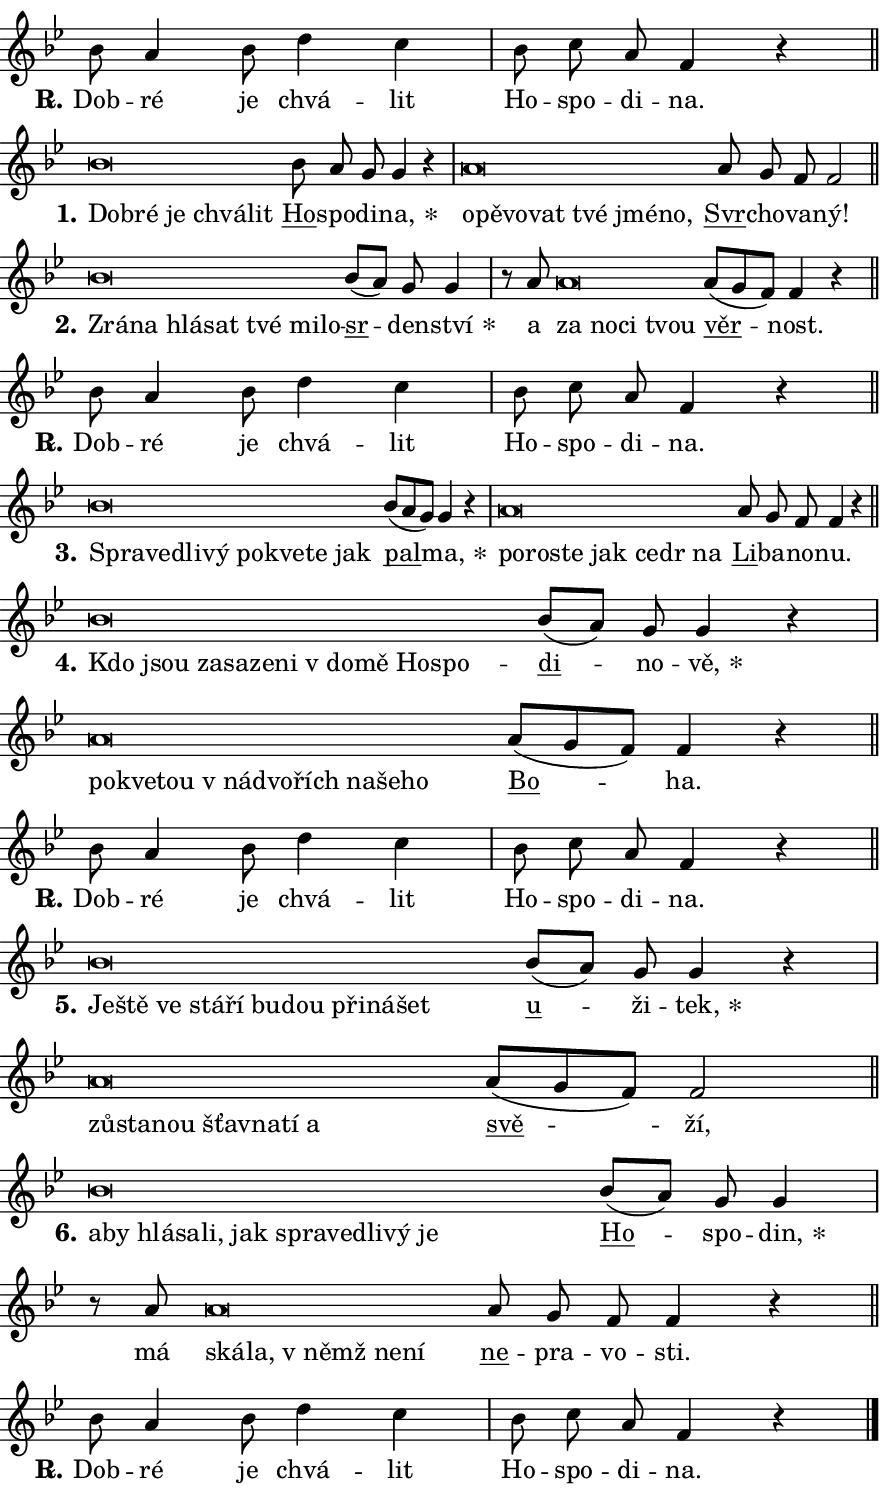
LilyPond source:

\version "2.24.0"
\header { tagline = "" }
\paper {
  indent = 0\cm
  top-margin = 0\cm
  right-margin = 0.13\cm % to fit lyric hyphens
  bottom-margin = 0\cm
  left-margin = 0\cm
  paper-width = 15\cm
  page-breaking = #ly:one-page-breaking
  system-system-spacing.basic-distance = #11
  score-system-spacing.basic-distance = #11
  ragged-last = ##f
}


%% Author: Thomas Morley
%% https://lists.gnu.org/archive/html/lilypond-user/2020-05/msg00002.html
#(define (line-position grob)
"Returns position of @var[grob} in current system:
   @code{'start}, if at first time-step
   @code{'end}, if at last time-step
   @code{'middle} otherwise
"
  (let* ((col (ly:item-get-column grob))
         (ln (ly:grob-object col 'left-neighbor))
         (rn (ly:grob-object col 'right-neighbor))
         (col-to-check-left (if (ly:grob? ln) ln col))
         (col-to-check-right (if (ly:grob? rn) rn col))
         (break-dir-left
           (and
             (ly:grob-property col-to-check-left 'non-musical #f)
             (ly:item-break-dir col-to-check-left)))
         (break-dir-right
           (and
             (ly:grob-property col-to-check-right 'non-musical #f)
             (ly:item-break-dir col-to-check-right))))
        (cond ((eqv? 1 break-dir-left) 'start)
              ((eqv? -1 break-dir-right) 'end)
              (else 'middle))))

#(define (tranparent-at-line-position vctor)
  (lambda (grob)
  "Relying on @code{line-position} select the relevant enry from @var{vctor}.
Used to determine transparency,"
    (case (line-position grob)
      ((end) (not (vector-ref vctor 0)))
      ((middle) (not (vector-ref vctor 1)))
      ((start) (not (vector-ref vctor 2))))))

noteHeadBreakVisibility =
#(define-music-function (break-visibility)(vector?)
"Makes @code{NoteHead}s transparent relying on @var{break-visibility}"
#{
  \override NoteHead.transparent =
    #(tranparent-at-line-position break-visibility)
#})

#(define delete-ledgers-for-transparent-note-heads
  (lambda (grob)
    "Reads whether a @code{NoteHead} is transparent.
If so this @code{NoteHead} is removed from @code{'note-heads} from
@var{grob}, which is supposed to be @code{LedgerLineSpanner}.
As a result ledgers are not printed for this @code{NoteHead}"
    (let* ((nhds-array (ly:grob-object grob 'note-heads))
           (nhds-list
             (if (ly:grob-array? nhds-array)
                 (ly:grob-array->list nhds-array)
                 '()))
           ;; Relies on the transparent-property being done before
           ;; Staff.LedgerLineSpanner.after-line-breaking is executed.
           ;; This is fragile ...
           (to-keep
             (remove
               (lambda (nhd)
                 (ly:grob-property nhd 'transparent #f))
               nhds-list)))
      ;; TODO find a better method to iterate over grob-arrays, similiar
      ;; to filter/remove etc for lists
      ;; For now rebuilt from scratch
      (set! (ly:grob-object grob 'note-heads)  '())
      (for-each
        (lambda (nhd)
          (ly:pointer-group-interface::add-grob grob 'note-heads nhd))
        to-keep))))

squashNotes = {
  \override NoteHead.X-extent = #'(-0.2 . 0.2)
  \override NoteHead.Y-extent = #'(-0.75 . 0)
  \override NoteHead.stencil =
    #(lambda (grob)
       (let ((pos (ly:grob-property grob 'staff-position)))
         (begin
           (if (< pos -7) (display "ERROR: Lower brevis then expected\n") (display ""))
           (if (<= pos -6) ly:text-interface::print ly:note-head::print))))
}
unSquashNotes = {
  \revert NoteHead.X-extent
  \revert NoteHead.Y-extent
  \revert NoteHead.stencil
}

hideNotes = \noteHeadBreakVisibility #begin-of-line-visible
unHideNotes = \noteHeadBreakVisibility #all-visible

% work-around for resetting accidentals
% https://lilypond.org/doc/v2.23/Documentation/notation/displaying-rhythms#unmetered-music
cadenzaMeasure = {
  \cadenzaOff
  \partial 1024 s1024
  \cadenzaOn
}

#(define-markup-command (accent layout props text) (markup?)
  "Underline accented syllable"
  (interpret-markup layout props
    #{\markup \override #'(offset . 4.3) \underline { #text }#}))

responsum = \markup \concat {
  "R" \hspace #-1.05 \path #0.1 #'((moveto 0 0.07) (lineto 0.9 0.8)) \hspace #0.05 "."
}

spaceSize = #0.6828661417322834 % exact space size for TeX Gyre Schola

\layout {
  \context {
    \Staff
    \remove "Time_signature_engraver"
    \override LedgerLineSpanner.after-line-breaking = #delete-ledgers-for-transparent-note-heads
  }
  \context {
    \Lyrics {
      \override LyricSpace.minimum-distance = \spaceSize
      \override LyricText.font-name = #"TeX Gyre Schola"
      \override LyricText.font-size = 1
      \override StanzaNumber.font-name = #"TeX Gyre Schola Bold"
      \override StanzaNumber.font-size = 1
    }
  }
  \context {
    \Score 
    \override NoteHead.text =
      #(lambda (grob) 
        (let ((pos (ly:grob-property grob 'staff-position)))
          #{\markup {
            \combine
              \halign #-0.55 \raise #(if (= pos -6) 0 0.5) \override #'(thickness . 2) \draw-line #'(3.2 . 0)
              \musicglyph "noteheads.sM1"
          }#}))
  }
}

% magnetic-lyrics.ily
%
%   written by
%     Jean Abou Samra <jean@abou-samra.fr>
%     Werner Lemberg <wl@gnu.org>
%
%   adapted by
%     Jiri Hon <jiri.hon@gmail.com>
%
% Version 2022-Apr-15

% https://www.mail-archive.com/lilypond-user@gnu.org/msg149350.html

#(define (Left_hyphen_pointer_engraver context)
   "Collect syllable-hyphen-syllable occurrences in lyrics and store
them in properties.  This engraver only looks to the left.  For
example, if the lyrics input is @code{foo -- bar}, it does the
following.

@itemize @bullet
@item
Set the @code{text} property of the @code{LyricHyphen} grob between
@q{foo} and @q{bar} to @code{foo}.

@item
Set the @code{left-hyphen} property of the @code{LyricText} grob with
text @q{foo} to the @code{LyricHyphen} grob between @q{foo} and
@q{bar}.
@end itemize

Use this auxiliary engraver in combination with the
@code{lyric-@/text::@/apply-@/magnetic-@/offset!} hook."
   (let ((hyphen #f)
         (text #f))
     (make-engraver
      (acknowledgers
       ((lyric-syllable-interface engraver grob source-engraver)
        (set! text grob)))
      (end-acknowledgers
       ((lyric-hyphen-interface engraver grob source-engraver)
        ;(when (not (grob::has-interface grob 'lyric-space-interface))
          (set! hyphen grob)));)
      ((stop-translation-timestep engraver)
       (when (and text hyphen)
         (ly:grob-set-object! text 'left-hyphen hyphen))
       (set! text #f)
       (set! hyphen #f)))))

#(define (lyric-text::apply-magnetic-offset! grob)
   "If the space between two syllables is less than the value in
property @code{LyricText@/.details@/.squash-threshold}, move the right
syllable to the left so that it gets concatenated with the left
syllable.

Use this function as a hook for
@code{LyricText@/.after-@/line-@/breaking} if the
@code{Left_@/hyphen_@/pointer_@/engraver} is active."
   (let ((hyphen (ly:grob-object grob 'left-hyphen #f)))
     (when hyphen
       (let ((left-text (ly:spanner-bound hyphen LEFT)))
         (when (grob::has-interface left-text 'lyric-syllable-interface)
           (let* ((common (ly:grob-common-refpoint grob left-text X))
                  (this-x-ext (ly:grob-extent grob common X))
                  (left-x-ext
                   (begin
                     ;; Trigger magnetism for left-text.
                     (ly:grob-property left-text 'after-line-breaking)
                     (ly:grob-extent left-text common X)))
                  ;; `delta` is the gap width between two syllables.
                  (delta (- (interval-start this-x-ext)
                            (interval-end left-x-ext)))
                  (details (ly:grob-property grob 'details))
                  (threshold (assoc-get 'squash-threshold details 0.2)))
             (when (< delta threshold)
               (let* (;; We have to manipulate the input text so that
                      ;; ligatures crossing syllable boundaries are not
                      ;; disabled.  For languages based on the Latin
                      ;; script this is essentially a beautification.
                      ;; However, for non-Western scripts it can be a
                      ;; necessity.
                      (lt (ly:grob-property left-text 'text))
                      (rt (ly:grob-property grob 'text))
                      (is-space (grob::has-interface hyphen 'lyric-space-interface))
                      (space (if is-space " " ""))
                      (extra-delta (if is-space spaceSize 0))
                      ;; Append new syllable.
                      (ltrt-space (if (and (string? lt) (string? rt))
                                (string-append lt space rt)
                                (make-concat-markup (list lt space rt))))
                      ;; Right-align `ltrt` to the right side.
                      (ltrt-space-markup (grob-interpret-markup
                               grob
                               (make-translate-markup
                                (cons (interval-length this-x-ext) 0)
                                (make-right-align-markup ltrt-space)))))
                 (begin
                   ;; Don't print `left-text`.
                   (ly:grob-set-property! left-text 'stencil #f)
                   ;; Set text and stencil (which holds all collected
                   ;; syllables so far) and shift it to the left.
                   (ly:grob-set-property! grob 'text ltrt-space)
                   (ly:grob-set-property! grob 'stencil ltrt-space-markup)
                   (ly:grob-translate-axis! grob (- (- delta extra-delta)) X))))))))))


#(define (lyric-hyphen::displace-bounds-first grob)
   ;; Make very sure this callback isn't triggered too early.
   (let ((left (ly:spanner-bound grob LEFT))
         (right (ly:spanner-bound grob RIGHT)))
     (ly:grob-property left 'after-line-breaking)
     (ly:grob-property right 'after-line-breaking)
     (ly:lyric-hyphen::print grob)))

squashThreshold = #0.4

\layout {
  \context {
    \Lyrics
    \consists #Left_hyphen_pointer_engraver
    \override LyricText.after-line-breaking =
      #lyric-text::apply-magnetic-offset!
    \override LyricHyphen.stencil = #lyric-hyphen::displace-bounds-first
    \override LyricText.details.squash-threshold = \squashThreshold
    \override LyricHyphen.minimum-distance = 0
    \override LyricHyphen.minimum-length = \squashThreshold
  }
}

squashText = \override LyricText.details.squash-threshold = 9999
unSquashText = \override LyricText.details.squash-threshold = \squashThreshold

leftText = \override LyricText.self-alignment-X = #LEFT
unLeftText = \revert LyricText.self-alignment-X

starOffset = #(lambda (grob) 
                (let ((x_offset (ly:self-alignment-interface::aligned-on-x-parent grob)))
                  (if (= x_offset 0) 0 (+ x_offset 1.2))))

star = #(define-music-function (syllable)(string?)
"Append star separator at the end of a syllable"
#{
  \once \override LyricText.X-offset = #starOffset
  \lyricmode { \markup {
    #syllable
    \override #'((font-name . "TeX Gyre Schola Bold")) \hspace #0.2 \lower #0.65 \larger "*"
  } }
#})

starAccent = #(define-music-function (syllable)(string?)
"Append star separator at the end of a syllable and make accent"
#{
  \once \override LyricText.X-offset = #starOffset
  \lyricmode { \markup {
    \accent #syllable
    \override #'((font-name . "TeX Gyre Schola Bold")) \hspace #0.2 \lower #0.65 \larger "*"
  } }
#})

breath = #(define-music-function (syllable)(string?)
"Append breathing indicator at the end of a syllable"
#{
  \lyricmode { \markup { #syllable "+" } }
#})

optionalBreath = #(define-music-function (syllable)(string?)
"Append optional breathing indicator at the end of a syllable"
#{
  \lyricmode { \markup { #syllable "(+)" } }
#})


\score {
    <<
        \new Voice = "melody" { \cadenzaOn \key bes \major \relative { bes'8 a4 bes8 d4 c \cadenzaMeasure \bar "|" bes8 c a f4 r \cadenzaMeasure \bar "||" \break } }
        \new Lyrics \lyricsto "melody" { \lyricmode { \set stanza = \responsum
Dob -- ré je chvá -- lit Ho -- spo -- di -- na. } }
    >>
    \layout {}
}

\score {
    <<
        \new Voice = "melody" { \cadenzaOn \key bes \major \relative { \squashNotes bes'\breve*1/16 \hideNotes \breve*1/16 \bar "" \breve*1/16 \bar "" \breve*1/16 \breve*1/16 \bar "" \unHideNotes \unSquashNotes \bar "" bes8 a g g4 r \cadenzaMeasure \bar "|" \squashNotes a\breve*1/16 \hideNotes \breve*1/16 \bar "" \breve*1/16 \bar "" \breve*1/16 \bar "" \breve*1/16 \bar "" \breve*1/16 \breve*1/16 \bar "" \unHideNotes \unSquashNotes \bar "" a8 g f f2 \cadenzaMeasure \bar "||" \break } }
        \new Lyrics \lyricsto "melody" { \lyricmode { \set stanza = "1."
\leftText Dob -- \squashText ré je chvá -- lit \unLeftText \unSquashText \markup \accent Ho -- spo -- di -- \star na, \leftText o -- \squashText pě -- vo -- vat tvé jmé -- no, \unLeftText \unSquashText \markup \accent Svr -- cho -- va -- ný! } }
    >>
    \layout {}
}

\score {
    <<
        \new Voice = "melody" { \cadenzaOn \key bes \major \relative { \squashNotes bes'\breve*1/16 \hideNotes \breve*1/16 \bar "" \breve*1/16 \bar "" \breve*1/16 \bar "" \breve*1/16 \bar "" \breve*1/16 \breve*1/16 \bar "" \unHideNotes \unSquashNotes \bar "" bes8[( a)] g g4 \cadenzaMeasure \bar "|" r8 a \squashNotes a\breve*1/16 \hideNotes \breve*1/16 \bar "" \breve*1/16 \breve*1/16 \bar "" \unHideNotes \unSquashNotes \bar "" a8[( g f)] f4 r \cadenzaMeasure \bar "||" \break } }
        \new Lyrics \lyricsto "melody" { \lyricmode { \set stanza = "2."
\leftText Zrá -- \squashText na hlá -- sat tvé mi -- lo -- \unLeftText \unSquashText \markup \accent sr -- den -- \star ství a \leftText za \squashText no -- ci tvou \unLeftText \unSquashText \markup \accent věr -- nost. } }
    >>
    \layout {}
}

\score {
    <<
        \new Voice = "melody" { \cadenzaOn \key bes \major \relative { bes'8 a4 bes8 d4 c \cadenzaMeasure \bar "|" bes8 c a f4 r \cadenzaMeasure \bar "||" \break } }
        \new Lyrics \lyricsto "melody" { \lyricmode { \set stanza = \responsum
Dob -- ré je chvá -- lit Ho -- spo -- di -- na. } }
    >>
    \layout {}
}

\score {
    <<
        \new Voice = "melody" { \cadenzaOn \key bes \major \relative { \squashNotes bes'\breve*1/16 \hideNotes \breve*1/16 \bar "" \breve*1/16 \bar "" \breve*1/16 \bar "" \breve*1/16 \bar "" \breve*1/16 \bar "" \breve*1/16 \breve*1/16 \bar "" \unHideNotes \unSquashNotes \bar "" bes8[( a g)] g4 r \cadenzaMeasure \bar "|" \squashNotes a\breve*1/16 \hideNotes \breve*1/16 \bar "" \breve*1/16 \bar "" \breve*1/16 \bar "" \breve*1/16 \bar "" \breve*1/16 \breve*1/16 \bar "" \unHideNotes \unSquashNotes \bar "" a8 g f f4 r \cadenzaMeasure \bar "||" \break } }
        \new Lyrics \lyricsto "melody" { \lyricmode { \set stanza = "3."
\leftText Spra -- \squashText ve -- dli -- vý po -- kve -- te jak \unLeftText \unSquashText \markup \accent pal -- \star ma, \leftText po -- \squashText ro -- ste jak ce -- dr na \unLeftText \unSquashText \markup \accent Li -- ba -- no -- nu. } }
    >>
    \layout {}
}

\score {
    <<
        \new Voice = "melody" { \cadenzaOn \key bes \major \relative { \squashNotes bes'\breve*1/16 \hideNotes \breve*1/16 \bar "" \breve*1/16 \bar "" \breve*1/16 \bar "" \breve*1/16 \bar "" \breve*1/16 \bar "" \breve*1/16 \bar "" \breve*1/16 \bar "" \breve*1/16 \breve*1/16 \bar "" \unHideNotes \unSquashNotes \bar "" bes8[( a)] g g4 r \cadenzaMeasure \bar "|" \squashNotes a\breve*1/16 \hideNotes \breve*1/16 \bar "" \breve*1/16 \bar "" \breve*1/16 \bar "" \breve*1/16 \bar "" \breve*1/16 \bar "" \breve*1/16 \bar "" \breve*1/16 \breve*1/16 \bar "" \unHideNotes \unSquashNotes \bar "" a8[( g f)] f4 r \cadenzaMeasure \bar "||" \break } }
        \new Lyrics \lyricsto "melody" { \lyricmode { \set stanza = "4."
\leftText Kdo \squashText jsou za -- sa -- ze -- ni "v do" -- mě Ho -- spo -- \unLeftText \unSquashText \markup \accent di -- no -- \star vě, \leftText po -- \squashText kve -- tou "v ná" -- dvo -- řích na -- še -- ho \unLeftText \unSquashText \markup \accent Bo -- ha. } }
    >>
    \layout {}
}

\score {
    <<
        \new Voice = "melody" { \cadenzaOn \key bes \major \relative { bes'8 a4 bes8 d4 c \cadenzaMeasure \bar "|" bes8 c a f4 r \cadenzaMeasure \bar "||" \break } }
        \new Lyrics \lyricsto "melody" { \lyricmode { \set stanza = \responsum
Dob -- ré je chvá -- lit Ho -- spo -- di -- na. } }
    >>
    \layout {}
}

\score {
    <<
        \new Voice = "melody" { \cadenzaOn \key bes \major \relative { \squashNotes bes'\breve*1/16 \hideNotes \breve*1/16 \bar "" \breve*1/16 \bar "" \breve*1/16 \bar "" \breve*1/16 \bar "" \breve*1/16 \bar "" \breve*1/16 \bar "" \breve*1/16 \bar "" \breve*1/16 \breve*1/16 \bar "" \unHideNotes \unSquashNotes \bar "" bes8[( a)] g g4 r \cadenzaMeasure \bar "|" \squashNotes a\breve*1/16 \hideNotes \breve*1/16 \bar "" \breve*1/16 \bar "" \breve*1/16 \bar "" \breve*1/16 \bar "" \breve*1/16 \breve*1/16 \bar "" \unHideNotes \unSquashNotes \bar "" a8[( g f)] f2 \cadenzaMeasure \bar "||" \break } }
        \new Lyrics \lyricsto "melody" { \lyricmode { \set stanza = "5."
\leftText Je -- \squashText ště ve stá -- ří bu -- dou při -- ná -- šet \unLeftText \unSquashText \markup \accent u -- ži -- \star tek, \leftText zů -- \squashText sta -- nou šťav -- na -- tí a \unLeftText \unSquashText \markup \accent svě -- ží, } }
    >>
    \layout {}
}

\score {
    <<
        \new Voice = "melody" { \cadenzaOn \key bes \major \relative { \squashNotes bes'\breve*1/16 \hideNotes \breve*1/16 \bar "" \breve*1/16 \bar "" \breve*1/16 \bar "" \breve*1/16 \bar "" \breve*1/16 \bar "" \breve*1/16 \bar "" \breve*1/16 \bar "" \breve*1/16 \bar "" \breve*1/16 \breve*1/16 \bar "" \unHideNotes \unSquashNotes \bar "" bes8[( a)] g g4 \cadenzaMeasure \bar "|" r8 a \squashNotes a\breve*1/16 \hideNotes \breve*1/16 \bar "" \breve*1/16 \bar "" \breve*1/16 \breve*1/16 \bar "" \unHideNotes \unSquashNotes \bar "" a8 g f f4 r \cadenzaMeasure \bar "||" \break } }
        \new Lyrics \lyricsto "melody" { \lyricmode { \set stanza = "6."
\leftText a -- \squashText by hlá -- sa -- li, jak spra -- ve -- dli -- vý je \unLeftText \unSquashText \markup \accent Ho -- spo -- \star din, má \leftText ská -- \squashText la, "v němž" ne -- ní \unLeftText \unSquashText \markup \accent ne -- pra -- vo -- sti. } }
    >>
    \layout {}
}

\score {
    <<
        \new Voice = "melody" { \cadenzaOn \key bes \major \relative { bes'8 a4 bes8 d4 c \cadenzaMeasure \bar "|" bes8 c a f4 r \cadenzaMeasure \bar "||" \break } \bar "|." }
        \new Lyrics \lyricsto "melody" { \lyricmode { \set stanza = \responsum
Dob -- ré je chvá -- lit Ho -- spo -- di -- na. } }
    >>
    \layout {}
}
